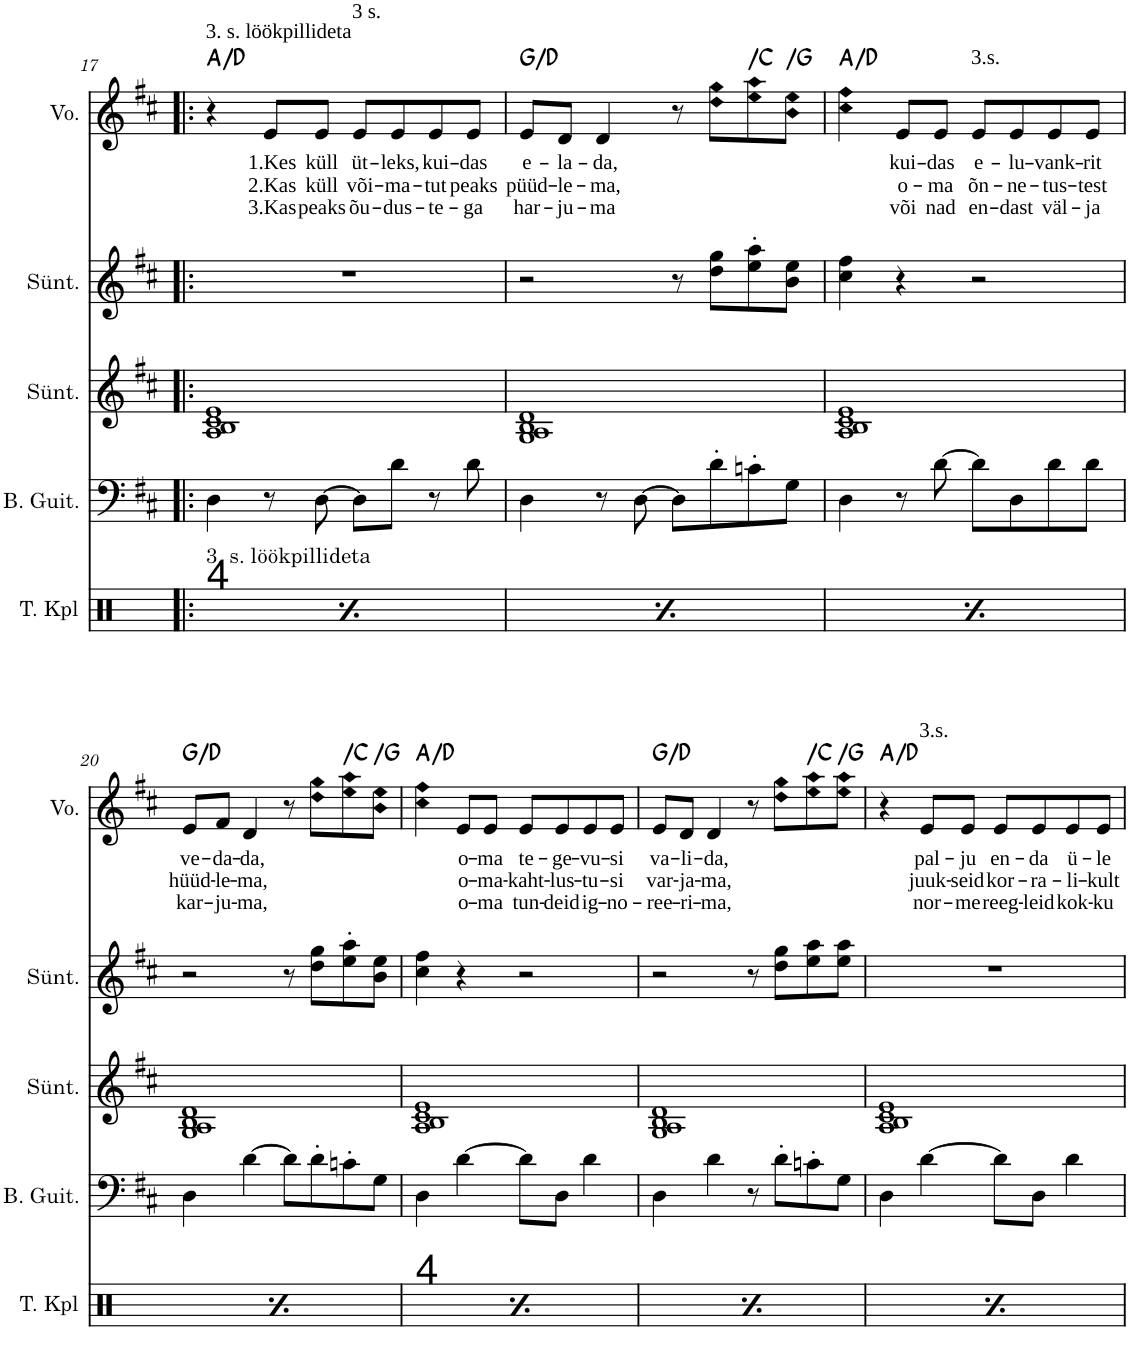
**kern	**kern	**kern	**kern	**kern	**text	**text	**text	**harte
*part5	*part4	*part3	*part2	*part1	*part1	*part1	*part1	*part1
*staff5	*staff4	*staff3	*staff2	*staff1	*staff1	*staff1	*staff1	*
*I"Trummikomplekt	*I"Basskitarr	*I"Keelpillisüntesaator	*I"Puhkpillisüntesaator	*I"Voice	*	*	*	*
*I'T. Kpl	*	*	*	*I'Vo.	*	*	*	*
!!LO:PB:g=z
*clefX	*clefF4	*clefG2	*clefG2	*clefG2	*	*	*	*
*	*Trd7c12	*	*	*	*	*	*	*
*k[]	*k[f#c#]	*k[f#c#]	*k[f#c#]	*k[f#c#]	*	*	*	*
*M4/4	*M4/4	*M4/4	*M4/4	*M4/4	*	*	*	*
=17!|:	=17!|:	=17!|:	=17!|:	=17!|:	=17!|:	=17!|:	=17!|:	=17!|:
!	!	!	!	!LO:TX:a:t=3. s. löökpillideta	!	!	!	!
4Rf/	4D\	1A 1B 1c# 1e	1r	4r	.	.	.	A:maj/4
!	!	!	!	!	!LO:LY:b	!LO:LY:b	!LO:LY:b	!
8Rcc/L	8r	.	.	8e/L	1.Kes	2.Kas	3.Kas	.
!	!	!	!	!	!LO:LY:b	!LO:LY:b	!LO:LY:b	!
16Rf/L	[8D\	.	.	8e/J	küll	küll	peaks	.
16Rcc/JJ	.	.	.	.	.	.	.	.
!	!	!	!	!LO:TX:a:t=3 s.	!	!	!	!
!	!	!	!	!	!LO:LY:b	!LO:LY:b	!LO:LY:b	!
8Rf\L	8D\L]	.	.	8e/L	üt-	või-	õu-	.
!	!	!	!	!	!LO:LY:b	!LO:LY:b	!LO:LY:b	!
8Ree\J	8d\J	.	.	8e/	-leks,	-ma-	-dus-	.
!	!	!	!	!	!LO:LY:b	!LO:LY:b	!LO:LY:b	!
8r	8r	.	.	8e/	kui-	-tut	-te-	.
!	!	!	!	!	!LO:LY:b	!LO:LY:b	!LO:LY:b	!
16Rf\LL	8d\	.	.	8e/J	-das	peaks	-ga	.
16Rcc\JJ	.	.	.	.	.	.	.	.
=18	=18	=18	=18	=18	=18	=18	=18	=18
!	!	!	!	!	!LO:LY:b	!LO:LY:b	!LO:LY:b	!LO:H:kt=N.C.
4Rf/	4D\	1G 1A 1B 1d	2r	8e/L	e-	püüd-	har-	N
!	!	!	!	!	!LO:LY:b	!LO:LY:b	!LO:LY:b	!
.	.	.	.	8d/J	-la-	-le-	-ju-	.
!	!	!	!	!	!LO:LY:b	!LO:LY:b	!LO:LY:b	!
8Rcc/L	8r	.	.	4d/	-da,	-ma,	-ma	.
16Rf/L	[8D\	.	.	.	.	.	.	.
16Rcc/JJ	.	.	.	.	.	.	.	.
8Rf\L	8D\L]	.	8r	8r	.	.	.	.
8Ree\J	8d'\	.	8dd\ 8gg\L	8dd\ 8gg\L	.	.	.	.
!	!	!	!	!	!	!	!	!LO:H:kt=N.C.
8r	8cn'\	.	8ee\' 8aa\'	8ee\ 8aa\	.	.	.	N
!	!	!	!	!	!	!	!	!LO:H:kt=N.C.
16Rf\LL	8G\J	.	8b\ 8ee\J	8b\ 8ee\J	.	.	.	N
16Rcc\JJ	.	.	.	.	.	.	.	.
=19	=19	=19	=19	=19	=19	=19	=19	=19
!	!	!	!	!	!	!	!	!LO:H:kt=N.C.
4Rf/	4D\	1A 1B 1c# 1e	4cc#\ 4ff#\	4cc#\ 4ff#\	.	.	.	N
!	!	!	!	!	!LO:LY:b	!LO:LY:b	!LO:LY:b	!
8Rcc/L	8r	.	4r	8e/L	kui-	o-	või	.
!	!	!	!	!	!LO:LY:b	!LO:LY:b	!LO:LY:b	!
16Rf/L	[8d\	.	.	8e/J	-das	-ma	nad	.
16Rcc/JJ	.	.	.	.	.	.	.	.
!	!	!	!	!LO:TX:a:t=3.s.	!	!	!	!
!	!	!	!	!	!LO:LY:b	!LO:LY:b	!LO:LY:b	!
8Rf\L	8d\L]	.	2r	8e/L	e-	õn-	en-	.
!	!	!	!	!	!LO:LY:b	!LO:LY:b	!LO:LY:b	!
8Ree\J	8D\	.	.	8e/	-lu-	-ne-	-dast	.
!	!	!	!	!	!LO:LY:b	!LO:LY:b	!LO:LY:b	!
8r	8d\	.	.	8e/	-vank-	-tus-	väl-	.
!	!	!	!	!	!LO:LY:b	!LO:LY:b	!LO:LY:b	!
16Rf\LL	8d\J	.	.	8e/J	-rit	-test	-ja	.
16Rcc\JJ	.	.	.	.	.	.	.	.
!!LO:LB:g=z
=20	=20	=20	=20	=20	=20	=20	=20	=20
!	!	!	!	!	!LO:LY:b	!LO:LY:b	!LO:LY:b	!LO:H:kt=N.C.
4Rf/	4D\	1G 1A 1B 1d	2r	8e/L	ve-	hüüd-	kar-	N
!	!	!	!	!	!LO:LY:b	!LO:LY:b	!LO:LY:b	!
.	.	.	.	8f#/J	-da-	-le-	-ju-	.
!	!	!	!	!	!LO:LY:b	!LO:LY:b	!LO:LY:b	!
8Rcc/L	[4d\	.	.	4d/	-da,	-ma,	-ma,	.
16Rf/L	.	.	.	.	.	.	.	.
16Rcc/JJ	.	.	.	.	.	.	.	.
8Rf\L	8d\L]	.	8r	8r	.	.	.	.
8Ree\J	8d'\	.	8dd\ 8gg\L	8dd\ 8gg\L	.	.	.	.
!	!	!	!	!	!	!	!	!LO:H:kt=N.C.
8r	8cn'\	.	8ee\' 8aa\'	8ee\ 8aa\	.	.	.	N
!	!	!	!	!	!	!	!	!LO:H:kt=N.C.
16Rf\LL	8G\J	.	8b\ 8ee\J	8b\ 8ee\J	.	.	.	N
16Rcc\JJ	.	.	.	.	.	.	.	.
=21	=21	=21	=21	=21	=21	=21	=21	=21
!	!	!	!	!	!	!	!	!LO:H:kt=N.C.
4Rf/	4D\	1A 1B 1c# 1e	4cc#\ 4ff#\	4cc#\ 4ff#\	.	.	.	N
!	!	!	!	!	!LO:LY:b	!LO:LY:b	!LO:LY:b	!
8Rcc/L	[4d\	.	4r	8e/L	o-	o-	o-	.
!	!	!	!	!	!LO:LY:b	!LO:LY:b	!LO:LY:b	!
16Rf/L	.	.	.	8e/J	-ma	-ma-	-ma	.
16Rcc/JJ	.	.	.	.	.	.	.	.
!	!	!	!	!	!LO:LY:b	!LO:LY:b	!LO:LY:b	!
8Rf\L	8d\L]	.	2r	8e/L	te-	-kaht-	tun-	.
!	!	!	!	!	!LO:LY:b	!LO:LY:b	!LO:LY:b	!
8Ree\J	8D\J	.	.	8e/	-ge-	-lus-	-deid	.
!	!	!	!	!	!LO:LY:b	!LO:LY:b	!LO:LY:b	!
8r	4d\	.	.	8e/	-vu-	-tu-	ig-	.
!	!	!	!	!	!LO:LY:b	!LO:LY:b	!LO:LY:b	!
16Rf\LL	.	.	.	8e/J	-si	-si	-no-	.
16Rcc\JJ	.	.	.	.	.	.	.	.
=22	=22	=22	=22	=22	=22	=22	=22	=22
!	!	!	!	!	!LO:LY:b	!LO:LY:b	!LO:LY:b	!LO:H:kt=N.C.
4Rf/	4D\	1G 1A 1B 1d	2r	8e/L	va-	var-	-ree-	N
!	!	!	!	!	!LO:LY:b	!LO:LY:b	!LO:LY:b	!
.	.	.	.	8d/J	-li-	-ja-	-ri-	.
!	!	!	!	!	!LO:LY:b	!LO:LY:b	!LO:LY:b	!
8Rcc/L	4d\	.	.	4d/	-da,	-ma,	-ma,	.
16Rf/L	.	.	.	.	.	.	.	.
16Rcc/JJ	.	.	.	.	.	.	.	.
8Rf\L	8r	.	8r	8r	.	.	.	.
8Ree\J	8d'\L	.	8dd\ 8gg\L	8dd\ 8gg\L	.	.	.	.
!	!	!	!	!	!	!	!	!LO:H:kt=N.C.
8r	8cn'\	.	8ee\ 8aa\	8ee\ 8aa\	.	.	.	N
!	!	!	!	!	!	!	!	!LO:H:kt=N.C.
16Rf\LL	8G\J	.	8ee\ 8aa\J	8ee\ 8aa\J	.	.	.	N
16Rcc\JJ	.	.	.	.	.	.	.	.
=23	=23	=23	=23	=23	=23	=23	=23	=23
!	!	!	!	!	!	!	!	!LO:H:kt=N.C.
4Rf/	4D\	1A 1B 1c# 1e	1r	4r	.	.	.	N
!	!	!	!	!LO:TX:a:t=3.s.	!	!	!	!
!	!	!	!	!	!LO:LY:b	!LO:LY:b	!LO:LY:b	!
8Rcc/L	[4d\	.	.	8e/L	pal-	juuk-	nor-	.
!	!	!	!	!	!LO:LY:b	!LO:LY:b	!LO:LY:b	!
16Rf/L	.	.	.	8e/J	-ju	-seid	-me	.
16Rcc/JJ	.	.	.	.	.	.	.	.
!	!	!	!	!	!LO:LY:b	!LO:LY:b	!LO:LY:b	!
8Rf\L	8d\L]	.	.	8e/L	en-	kor-	reeg-	.
!	!	!	!	!	!LO:LY:b	!LO:LY:b	!LO:LY:b	!
8Ree\J	8D\J	.	.	8e/	-da	-ra-	-leid	.
!	!	!	!	!	!LO:LY:b	!LO:LY:b	!LO:LY:b	!
8r	4d\	.	.	8e/	ü-	-li-	kok-	.
!	!	!	!	!	!LO:LY:b	!LO:LY:b	!LO:LY:b	!
16Rf\LL	.	.	.	8e/J	-le	-kult	-ku	.
16Rcc\JJ	.	.	.	.	.	.	.	.
=	=	=	=	=	=	=	=	=
*-	*-	*-	*-	*-	*-	*-	*-	*-
